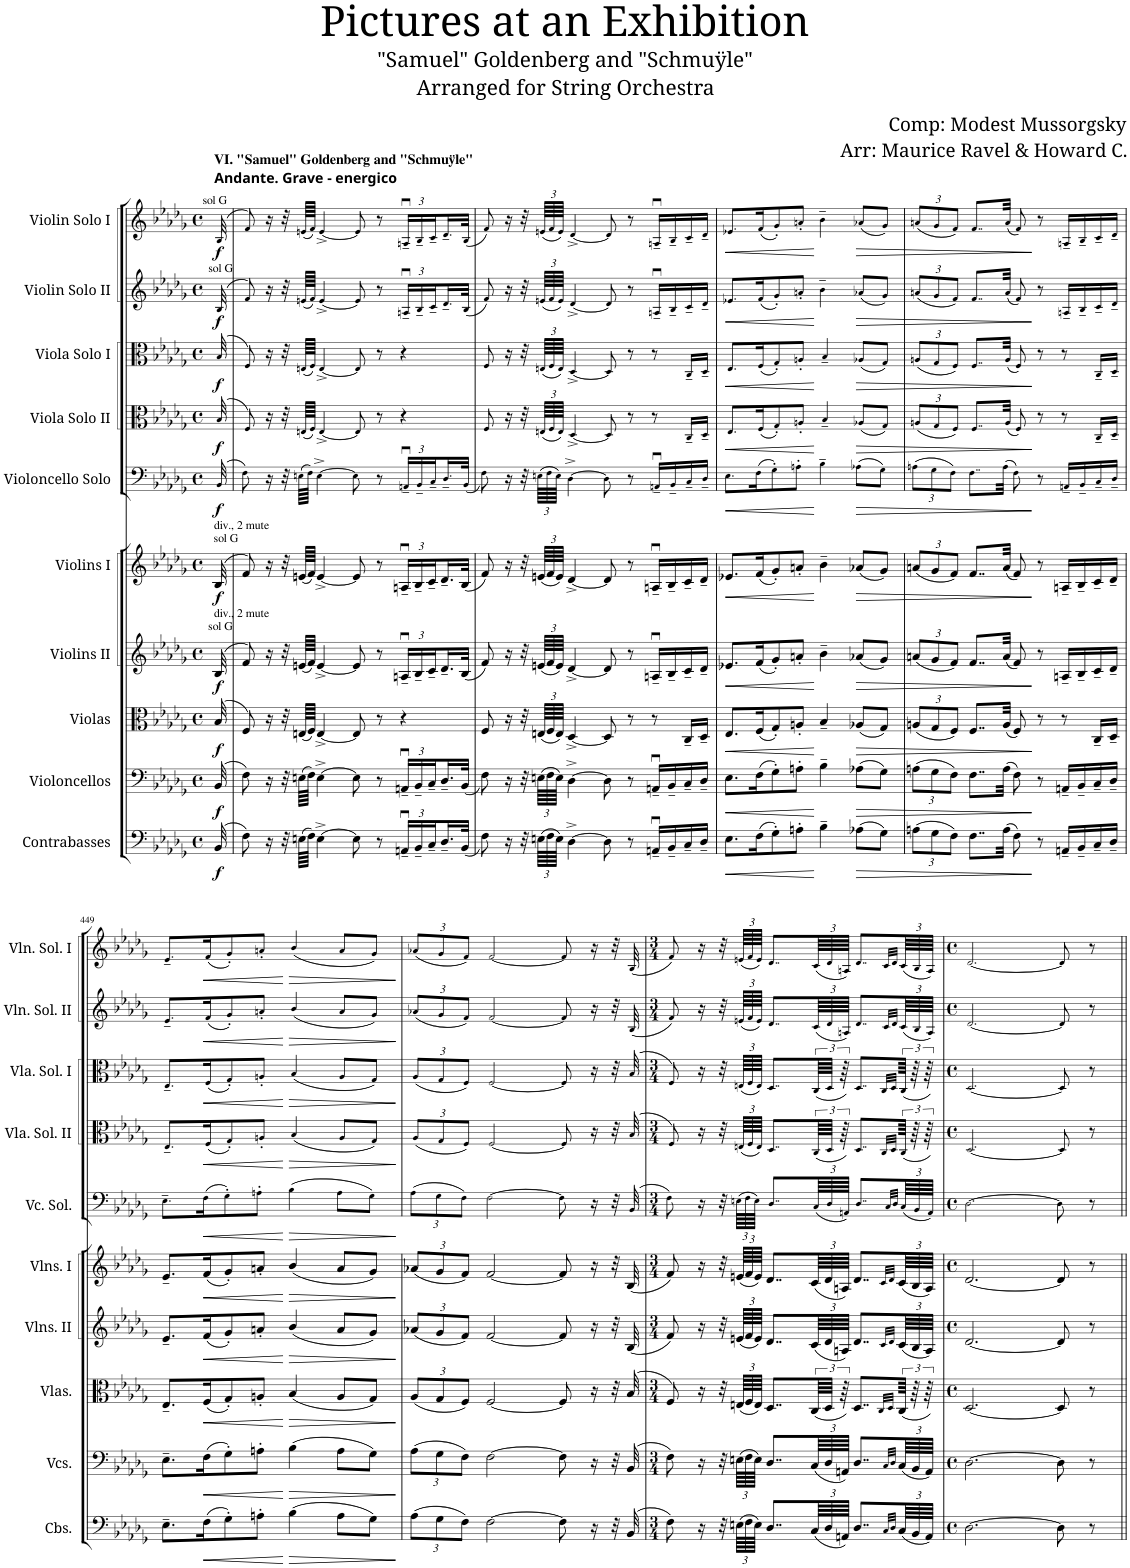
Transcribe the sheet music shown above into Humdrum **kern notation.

**kern	**dynam	**kern	**dynam	**kern	**dynam	**kern	**dynam	**kern	**dynam	**kern	**dynam	**kern	**dynam	**kern	**dynam	**kern	**dynam	**kern	**dynam
*part10	*part10	*part9	*part9	*part8	*part8	*part7	*part7	*part6	*part6	*part5	*part5	*part4	*part4	*part3	*part3	*part2	*part2	*part1	*part1
*staff10	*staff10	*staff9	*staff9	*staff8	*staff8	*staff7	*staff7	*staff6	*staff6	*staff5	*staff5	*staff4	*staff4	*staff3	*staff3	*staff2	*staff2	*staff1	*staff1
*I"Contrabasses	*	*I"Violoncellos	*	*I"Violas	*	*I"Violins II	*	*I"Violins I	*	*I"Violoncello Solo	*	*I"Viola Solo II	*	*I"Viola Solo I	*	*I"Violin Solo II	*	*I"Violin Solo I	*
*I'Cbs.	*	*I'Vcs.	*	*I'Vlas.	*	*I'Vlns. II	*	*I'Vlns. I	*	*I'Vc. Sol.	*	*I'Vla. Sol. II	*	*I'Vla. Sol. I	*	*I'Vln. Sol. II	*	*I'Vln. Sol. I	*
*clefF4	*	*clefF4	*	*clefC3	*	*clefG2	*	*clefG2	*	*clefF4	*	*clefC3	*	*clefC3	*	*clefG2	*	*clefG2	*
*Trd7c12	*	*	*	*	*	*	*	*	*	*	*	*	*	*	*	*	*	*	*
*k[b-e-a-d-g-]	*	*k[b-e-a-d-g-]	*	*k[b-e-a-d-g-]	*	*k[b-e-a-d-g-]	*	*k[b-e-a-d-g-]	*	*k[b-e-a-d-g-]	*	*k[b-e-a-d-g-]	*	*k[b-e-a-d-g-]	*	*k[b-e-a-d-g-]	*	*k[b-e-a-d-g-]	*
*M4/4	*	*M4/4	*	*M4/4	*	*M4/4	*	*M4/4	*	*M4/4	*	*M4/4	*	*M4/4	*	*M4/4	*	*M4/4	*
*met(c)	*	*met(c)	*	*met(c)	*	*met(c)	*	*met(c)	*	*met(c)	*	*met(c)	*	*met(c)	*	*met(c)	*	*met(c)	*
=1X	=1X	=1X	=1X	=1X	=1X	=1X	=1X	=1X	=1X	=1X	=1X	=1X	=1X	=1X	=1X	=1X	=1X	=1X	=1X
!	!	!	!	!	!	!	!	!	!	!	!	!	!	!	!	!	!	!LO:TX:a:B:t=VI. "Samuel" Goldenberg and "Schmuÿle"	!
!	!	!	!	!	!	!	!	!	!	!	!	!	!	!	!	!	!	!LO:TX:a:t=Andante. Grave - energico	!
!	!	!	!	!	!	!	!	!	!	!	!	!	!	!	!	!	!	!LO:TX:a:t=sol G	!
!	!	!	!	!	!	!	!	!	!	!	!	!	!	!	!	!LO:TX:a:t=sol G	!	!	!
!	!	!	!	!	!	!	!	!LO:TX:a:t=sol G	!	!	!	!	!	!	!	!	!	!	!
!	!	!	!	!	!	!	!	!LO:TX:a:t=div., 2 mute	!	!	!	!	!	!	!	!	!	!	!
!	!	!	!	!	!	!LO:TX:a:t=sol G	!	!	!	!	!	!	!	!	!	!	!	!	!
!	!	!	!	!	!	!LO:TX:a:t=div., 2 mute	!	!	!	!	!	!	!	!	!	!	!	!	!
!	!LO:DY:b	!	!LO:DY:b	!	!LO:DY:b	!	!LO:DY:b	!	!LO:DY:b	!	!LO:DY:b	!	!LO:DY:b	!	!LO:DY:b	!	!LO:DY:b	!	!LO:DY:b
(>32BB-/	f	(>32BB-/	f	(>32B-/	f	(>32B-/	f	(>32B-/	f	(>32BB-/	f	(>32B-/	f	(>32B-/	f	(>32B-/	f	(>32B-!/	f
=445	=445	=445	=445	=445	=445	=445	=445	=445	=445	=445	=445	=445	=445	=445	=445	=445	=445	=445	=445
8F\)	.	8F\)	.	8F/)	.	8f/)	.	8f/)	.	8F\)	.	8F/)	.	8F/)	.	8f/)	.	8f!/)	.
16r	.	16r	.	16r	.	16r	.	16r	.	16r	.	16r	.	16r	.	16r	.	16r	.
32r	.	32r	.	32r	.	32r	.	32r	.	32r	.	32r	.	32r	.	32r	.	32r	.
(64En\LLLL	.	(64En\LLLL	.	(64En/LLLL	.	(64en/LLLL	.	(64en/LLLL	.	(64En\LLLL	.	(64En/LLLL	.	(64En/LLLL	.	(64en/LLLL	.	(64en!/LLLL	.
64F\JJJJ)	.	64F\JJJJ)	.	64F/JJJJ)	.	64f/JJJJ)	.	64f/JJJJ)	.	64F\JJJJ)	.	64F/JJJJ)	.	64F/JJJJ)	.	64f/JJJJ)	.	64f!/JJJJ)	.
[4E^\	.	[4E^\	.	[4E^/	.	[4e^/	.	[4e^/	.	4E^\	.	4E^/	.	4E^/	.	4e^/	.	[4e^!/	.
8E\]	.	8E\]	.	8E/]	.	8e/]	.	8e/]	.	8E\	.	8E/	.	8E/	.	8e/	.	8e!/]	.
8r	.	8r	.	8r	.	8r	.	8r	.	8r	.	8r	.	8r	.	8r	.	8r	.
*Xbrackettup	*	*Xbrackettup	*	*	*	*Xbrackettup	*	*Xbrackettup	*	*Xbrackettup	*	*	*	*	*	*Xbrackettup	*	*Xbrackettup	*
24AAnu~/LL	.	24AAnu~/LL	.	4r	.	24Anu~/LL	.	24Anu~/LL	.	24AAnu~/LL	.	4r	.	4r	.	24Anu~/LL	.	24Anu~!/LL	.
24BB-~/	.	24BB-~/	.	.	.	24B-~/	.	24B-~/	.	24BB-~/	.	.	.	.	.	24B-~/	.	24B-~!/	.
24C~/J	.	24C~/J	.	.	.	24c~/J	.	24c~/J	.	24C~/J	.	.	.	.	.	24c~/J	.	24c~!/J	.
16.D-~/L	.	16.D-~/L	.	.	.	16.d-~/L	.	16.d-~/L	.	16.D-~/L	.	.	.	.	.	16.d-~/L	.	16.d-~!/L	.
(<32BB-/JJk	.	(<32BB-/JJk	.	.	.	(<32B-/JJk	.	(<32B-/JJk	.	(<32BB-/JJk	.	.	.	.	.	(<32B-/JJk	.	(<32B-!/JJk	.
=446	=446	=446	=446	=446	=446	=446	=446	=446	=446	=446	=446	=446	=446	=446	=446	=446	=446	=446	=446
8F\)	.	8F\)	.	8F/	.	8f/)	.	8f/)	.	8F\)	.	8F/	.	8F/	.	8f/)	.	8f!/)	.
16r	.	16r	.	16r	.	16r	.	16r	.	16r	.	16r	.	16r	.	16r	.	16r	.
32r	.	32r	.	32r	.	32r	.	32r	.	32r	.	32r	.	32r	.	32r	.	32r	.
*	*	*	*	*Xbrackettup	*	*	*	*	*	*	*	*Xbrackettup	*	*Xbrackettup	*	*	*	*	*
(96En\LLLL	.	(96En\LLLL	.	(96En/LLLL	.	(96en/LLLL	.	(96en/LLLL	.	(96En\LLLL	.	(96En/LLLL	.	(96En/LLLL	.	(96en/LLLL	.	(96en!/LLLL	.
96F\	.	96F\	.	96F/	.	96f/	.	96f/	.	96F\	.	96F/	.	96F/	.	96f/	.	96f!/	.
96E\JJJJ)	.	96E\JJJJ)	.	96E/JJJJ)	.	96e/JJJJ)	.	96e/JJJJ)	.	96E\JJJJ)	.	96E/JJJJ)	.	96E/JJJJ)	.	96e/JJJJ)	.	96e!/JJJJ)	.
[4D-^\	.	[4D-^\	.	[4D-^/	.	[4d-^/	.	[4d-^/	.	4D-^\	.	4D-^/	.	4D-^/	.	4d-^/	.	[4d-^!/	.
8D-\]	.	8D-\]	.	8D-/]	.	8d-/]	.	8d-/]	.	8D-\	.	8D-/	.	8D-/	.	8d-/	.	8d-!/]	.
8r	.	8r	.	8r	.	8r	.	8r	.	8r	.	8r	.	8r	.	8r	.	8r	.
16AAnu~/LL	.	16AAnu~/LL	.	8r	.	16Anu~/LL	.	16Anu~/LL	.	16AAnu~/LL	.	8r	.	8r	.	16Anu~/LL	.	16Anu~!/LL	.
16BB-~/	.	16BB-~/	.	.	.	16B-~/	.	16B-~/	.	16BB-~/	.	.	.	.	.	16B-~/	.	16B-~!/	.
16C~/	.	16C~/	.	16C~/LL	.	16c~/	.	16c~/	.	16C~/	.	16C~/LL	.	16C~/LL	.	16c~/	.	16c~!/	.
16D-~/JJ	.	16D-~/JJ	.	16D-~/JJ	.	16d-~/JJ	.	16d-~/JJ	.	16D-~/JJ	.	16D-~/JJ	.	16D-~/JJ	.	16d-~/JJ	.	16d-~!/JJ	.
=447	=447	=447	=447	=447	=447	=447	=447	=447	=447	=447	=447	=447	=447	=447	=447	=447	=447	=447	=447
!	!LO:HP:b	!	!LO:HP:b	!	!LO:HP:b	!	!LO:HP:b	!	!LO:HP:b	!	!LO:HP:b	!	!LO:HP:b	!	!LO:HP:b	!	!LO:HP:b	!	!LO:HP:b
8.E-\L	<	8.E-\L	<	8.E-/L	<	8.e-X/L	<	8.e-X/L	<	8.E-\L	<	8.E-/L	<	8.E-/L	<	8.e-X/L	<	8.e-X!/L	<
(16F\K	.	(16F\K	.	(16F/K	.	(16f/K	.	(16f/K	.	(16F\K	.	(16F/K	.	(16F/K	.	(16f/K	.	(16f!/K	.
8G-'\)	.	8G-'\)	.	8G-'/)	.	8g-'/)	.	8g-'/)	.	8G-'\)	.	8G-'/)	.	8G-'/)	.	8g-'/)	.	8g-'!/)	.
8An'\J	.	8An'\J	.	8An'/J	.	8an'/J	.	8an'/J	.	8An'\J	.	8An'/J	.	8An'/J	.	8an'/J	.	8an'!/J	.
4B-~\	[	4B-~\	[	4B-~/	[	4b-~\	[	4b-~\	[	4B-~\	[	4B-~/	[	4B-~/	[	4b-~\	[	4b-~!\	[
!	!LO:HP:b	!	!LO:HP:b	!	!LO:HP:b	!	!LO:HP:b	!	!LO:HP:b	!	!LO:HP:b	!	!LO:HP:b	!	!LO:HP:b	!	!LO:HP:b	!	!LO:HP:b
(8A-X\L	>	(8A-X\L	>	(8A-X/L	>	(8a-X/L	>	(8a-X/L	>	(8A-X\L	>	(8A-X/L	>	(8A-X/L	>	(8a-X/L	>	(8a-X!/L	>
8G-\J)	.	8G-\J)	.	8G-/J)	.	8g-/J)	.	8g-/J)	.	8G-\J)	.	8G-/J)	.	8G-/J)	.	8g-/J)	.	8g-!/J)	.
=448	=448	=448	=448	=448	=448	=448	=448	=448	=448	=448	=448	=448	=448	=448	=448	=448	=448	=448	=448
(12An\L	.	(12An\L	.	(12An/L	.	(12an/L	.	(12an/L	.	(12An\L	.	(12An/L	.	(12An/L	.	(12an/L	.	(12an!/L	.
12G-\	.	12G-\	.	12G-/	.	12g-/	.	12g-/	.	12G-\	.	12G-/	.	12G-/	.	12g-/	.	12g-!/	.
12F\J)	.	12F\J)	.	12F/J)	.	12f/J)	.	12f/J)	.	12F\J)	.	12F/J)	.	12F/J)	.	12f/J)	.	12f!/J)	.
8..F\L	.	8..F\L	.	8..F/L	.	8..f/L	.	8..f/L	.	8..F\L	.	8..F/L	.	8..F/L	.	8..f/L	.	8..f!/L	.
(32A\Jkk	.	(32A\Jkk	.	(32A/Jkk	.	(32a/Jkk	.	(32a/Jkk	.	(32A\Jkk	.	(32A/Jkk	.	(32A/Jkk	.	(32a/Jkk	.	(32a!/Jkk	.
8F\)	.	8F\)	.	8F/)	.	8f/)	.	8f/)	.	8F\)	.	8F/)	.	8F/)	.	8f/)	.	8f!/)	.
8r	]	8r	]	8r	]	8r	]	8r	]	8r	]	8r	]	8r	]	8r	]	8r	]
16AAn~/LL	.	16AAn~/LL	.	8r	.	16An~/LL	.	16An~/LL	.	16AAn~/LL	.	8r	.	8r	.	16An~/LL	.	16An~!/LL	.
16BB-~/	.	16BB-~/	.	.	.	16B-~/	.	16B-~/	.	16BB-~/	.	.	.	.	.	16B-~/	.	16B-~!/	.
16C~/	.	16C~/	.	16C~/LL	.	16c~/	.	16c~/	.	16C~/	.	16C~/LL	.	16C~/LL	.	16c~/	.	16c~!/	.
16D-~/JJ	.	16D-~/JJ	.	16D-~/JJ	.	16d-~/JJ	.	16d-~/JJ	.	16D-~/JJ	.	16D-~/JJ	.	16D-~/JJ	.	16d-~/JJ	.	16d-~!/JJ	.
!!LO:LB:g=z
=449	=449	=449	=449	=449	=449	=449	=449	=449	=449	=449	=449	=449	=449	=449	=449	=449	=449	=449	=449
8.E-~\L	.	8.E-~\L	.	8.E-~/L	.	8.e-~/L	.	8.e-~/L	.	8.E-~\L	.	8.E-~/L	.	8.E-~/L	.	8.e-~/L	.	8.e-~!/L	.
!	!LO:HP:b	!	!LO:HP:b	!	!LO:HP:b	!	!LO:HP:b	!	!LO:HP:b	!	!LO:HP:b	!	!LO:HP:b	!	!LO:HP:b	!	!LO:HP:b	!	!LO:HP:b
(16F\K	<	(16F\K	<	(16F/K	<	(16f/K	<	(16f/K	<	(16F\K	<	(16F/K	<	(16F/K	<	(16f/K	<	(16f!/K	<
8G-'\)	.	8G-'\)	.	8G-'/)	.	8g-'/)	.	8g-'/)	.	8G-'\)	.	8G-'/)	.	8G-'/)	.	8g-'/)	.	8g-'!/)	.
8An'\J	.	8An'\J	.	8An'/J	.	8an'/J	.	8an'/J	.	8An'\J	.	8An'/J	.	8An'/J	.	8an'/J	.	8an'!/J	.
!	!LO:HP:n=1:b	!	!LO:HP:n=1:b	!	!LO:HP:n=1:b	!	!LO:HP:n=1:b	!	!LO:HP:n=1:b	!	!LO:HP:n=1:b	!	!LO:HP:n=1:b	!	!LO:HP:n=1:b	!	!LO:HP:n=1:b	!	!LO:HP:n=1:b
(>4B-\	[ >	(>4B-\	[ >	(4B-/	[ >	(4b-/	[ >	(4b-/	[ >	(>4B-\	[ >	(4B-/	[ >	(4B-/	[ >	(4b-/	[ >	(4b-!/	[ >
8A\L	.	8A\L	.	8A/L	.	8a/L	.	8a/L	.	8A\L	.	8A/L	.	8A/L	.	8a/L	.	8a!/L	.
8G-\J)	.	8G-\J)	.	8G-/J)	.	8g-/J)	.	8g-/J)	.	8G-\J)	.	8G-/J)	.	8G-/J)	.	8g-/J)	.	8g-!/J)	.
.	]	.	]	.	]	.	]	.	]	.	]	.	]	.	]	.	]	.	]
=450	=450	=450	=450	=450	=450	=450	=450	=450	=450	=450	=450	=450	=450	=450	=450	=450	=450	=450	=450
(12A-\L	.	(12A-\L	.	(12A-/L	.	(12a-X/L	.	(12a-X/L	.	(12A-\L	.	(12A-/L	.	(12A-/L	.	(12a-X/L	.	(12a-X!/L	.
12G-\	.	12G-\	.	12G-/	.	12g-/	.	12g-/	.	12G-\	.	12G-/	.	12G-/	.	12g-/	.	12g-!/	.
12F\J)	.	12F\J)	.	12F/J)	.	12f/J)	.	12f/J)	.	12F\J)	.	12F/J)	.	12F/J)	.	12f/J)	.	12f!/J)	.
[2F\	.	[2F\	.	[2F/	.	[2f/	.	[2f/	.	2F\	.	2F/	.	2F/	.	2f/	.	[2f!/	.
8F\]	.	8F\]	.	8F/]	.	8f/]	.	8f/]	.	8F\	.	8F/	.	8F/	.	8f/	.	8f!/]	.
16r	.	16r	.	16r	.	16r	.	16r	.	16r	.	16r	.	16r	.	16r	.	16r	.
32r	.	32r	.	32r	.	32r	.	32r	.	32r	.	32r	.	32r	.	32r	.	32r	.
(>32BB-/	.	(>32BB-/	.	(>32B-/	.	(32B-/	.	(32B-/	.	(>32BB-/	.	(>32B-/	.	(>32B-/	.	(32B-/	.	(32B-!/	.
=451	=451	=451	=451	=451	=451	=451	=451	=451	=451	=451	=451	=451	=451	=451	=451	=451	=451	=451	=451
*M3/4	*	*M3/4	*	*M3/4	*	*M3/4	*	*M3/4	*	*M3/4	*	*M3/4	*	*M3/4	*	*M3/4	*	*M3/4	*
8F\)	.	8F\)	.	8F/)	.	8f/)	.	8f/)	.	8F\)	.	8F/)	.	8F/)	.	8f/)	.	8f!/)	.
16r	.	16r	.	16r	.	16r	.	16r	.	16r	.	16r	.	16r	.	16r	.	16r	.
32r	.	32r	.	32r	.	32r	.	32r	.	32r	.	32r	.	32r	.	32r	.	32r	.
(96En\LLLL	.	(96En\LLLL	.	(96En/LLLL	.	(96en/LLLL	.	(96en/LLLL	.	(96En\LLLL	.	(96En/LLLL	.	(96En/LLLL	.	(96en/LLLL	.	(96en!/LLLL	.
96F\	.	96F\	.	96F/	.	96f/	.	96f/	.	96F\	.	96F/	.	96F/	.	96f/	.	96f!/	.
96E\JJJJ)	.	96E\JJJJ)	.	96E/JJJJ)	.	96e/JJJJ)	.	96e/JJJJ)	.	96E\JJJJ)	.	96E/JJJJ)	.	96E/JJJJ)	.	96e/JJJJ)	.	96e!/JJJJ)	.
8..D-/L	.	8..D-/L	.	8..D-/L	.	8..d-/L	.	8..d-/L	.	8..D-/L	.	8..D-/L	.	8..D-/L	.	8..d-/L	.	8..d-!/L	.
*	*	*	*	*brackettup	*	*	*	*	*	*	*	*brackettup	*	*brackettup	*	*	*	*	*
(96C/LLL	.	(96C/LLL	.	(96C/LLL	.	(96c/LLL	.	(96c/LLL	.	(96C/LLL	.	(96C/LLL	.	(96C/LLL	.	(96c/LLL	.	(96c!/LLL	.
96D-/	.	96D-/	.	96D-/JJJJ	.	96d-/	.	96d-/	.	96D-/	.	96D-/JJJJ	.	96D-/JJJJ	.	96d-/	.	96d-!/	.
96AAn/JJJJ)	.	96AAn/JJJJ)	.	96r)	.	96An/JJJJ)	.	96An/JJJJ)	.	96AAn/JJJJ)	.	96r)	.	96r)	.	96An/JJJJ)	.	96An!/JJJJ)	.
8..D-/L	.	8..D-/L	.	8..D-/L	.	8..d-/L	.	8..d-/L	.	8..D-/L	.	8..D-/L	.	8..D-/L	.	8..d-/L	.	8..d-!/L	.
32qC/LLL	.	32qC/LLL	.	32qC/LLL	.	32qc/LLL	.	32qc/LLL	.	32qC/LLL	.	32qC/LLL	.	32qC/LLL	.	32qc/LLL	.	32qc/LLL	.
32qD-/JJJ	.	32qD-/JJJ	.	32qD-/JJJ	.	32qd-/JJJ	.	32qd-/JJJ	.	32qD-/JJJ	.	32qD-/JJJ	.	32qD-/JJJ	.	32qd-/JJJ	.	32qd-/JJJ	.
(96C/LLL	.	(96C/LLL	.	(96C/Jkkk	.	(96c/LLL	.	(96c/LLL	.	(96C/LLL	.	(96C/Jkkk	.	(96C/Jkkk	.	(96c/LLL	.	(96c!/LLL	.
96BB-/	.	96BB-/	.	96r	.	96B-/	.	96B-/	.	96BB-/	.	96r	.	96r	.	96B-/	.	96B-!/	.
96AA/JJJJ)	.	96AA/JJJJ)	.	96r)	.	96A/JJJJ)	.	96A/JJJJ)	.	96AA/JJJJ)	.	96r)	.	96r)	.	96A/JJJJ)	.	96A!/JJJJ)	.
=452	=452	=452	=452	=452	=452	=452	=452	=452	=452	=452	=452	=452	=452	=452	=452	=452	=452	=452	=452
*M4/4	*	*M4/4	*	*M4/4	*	*M4/4	*	*M4/4	*	*M4/4	*	*M4/4	*	*M4/4	*	*M4/4	*	*M4/4	*
*met(c)	*	*met(c)	*	*met(c)	*	*met(c)	*	*met(c)	*	*met(c)	*	*met(c)	*	*met(c)	*	*met(c)	*	*met(c)	*
[2.D-\	.	[2.D-\	.	[2.D-/	.	[2.d-/	.	[2.d-/	.	2.D-\	.	2.D-/	.	2.D-/	.	2.d-/	.	[2.d-!/	.
8D-\]	.	8D-\]	.	8D-/]	.	8d-/]	.	8d-/]	.	8D-\	.	8D-/	.	8D-/	.	8d-/	.	8d-!/]	.
8r	.	8r	.	8r	.	8r	.	8r	.	8r	.	8r	.	8r	.	8r	.	8r	.
=||	=||	=||	=||	=||	=||	=||	=||	=||	=||	=||	=||	=||	=||	=||	=||	=||	=||	=||	=||
*-	*-	*-	*-	*-	*-	*-	*-	*-	*-	*-	*-	*-	*-	*-	*-	*-	*-	*-	*-
